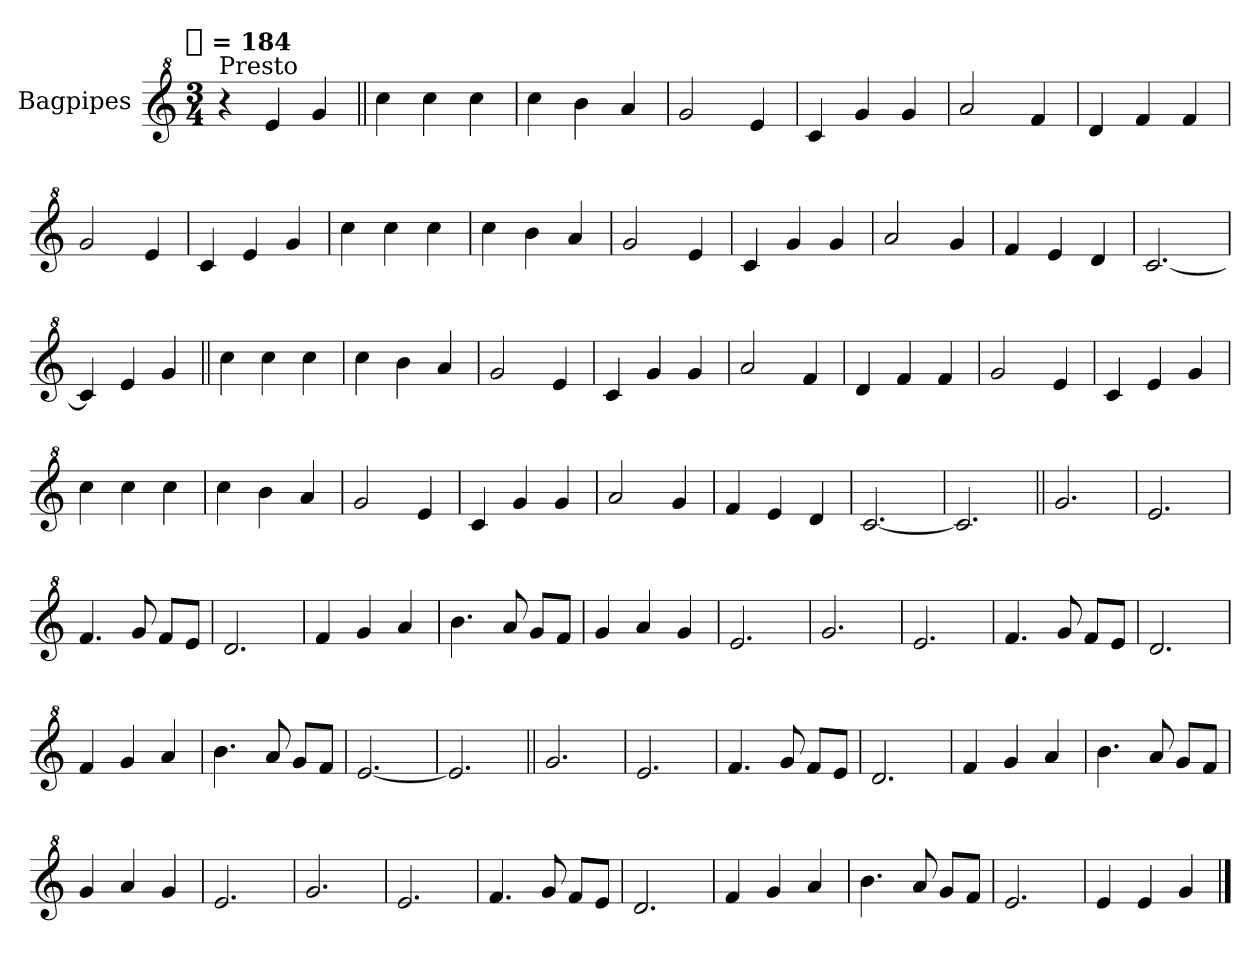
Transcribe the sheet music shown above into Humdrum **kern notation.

**kern
*part1
*staff1
*I"Bagpipes
*I'Bag
*clefG^2
*k[]
!!LO:TX:omd:t=[quarter] = 184
*M3/4
*MM184
=1
!LO:TX:a:t=Presto
4r
4ee
4gg
=||
4ccc
4ccc
4ccc
=
4ccc
4bb
4aa
=
2gg
4ee
=
4cc
4gg
4gg
=
2aa
4ff
=
4dd
4ff
4ff
=
2gg
4ee
=
4cc
4ee
4gg
=
4ccc
4ccc
4ccc
=
4ccc
4bb
4aa
=
2gg
4ee
=
4cc
4gg
4gg
=
2aa
4gg
=
4ff
4ee
4dd
=
[2.cc
=
4cc]
4ee
4gg
=||
4ccc
4ccc
4ccc
=
4ccc
4bb
4aa
=
2gg
4ee
=
4cc
4gg
4gg
=
2aa
4ff
=
4dd
4ff
4ff
=
2gg
4ee
=
4cc
4ee
4gg
=
4ccc
4ccc
4ccc
=
4ccc
4bb
4aa
=
2gg
4ee
=
4cc
4gg
4gg
=
2aa
4gg
=
4ff
4ee
4dd
=
[2.cc
=
2.cc]
=||
2.gg
=
2.ee
=
4.ff
8gg
8ffL
8eeJ
=
2.dd
=
4ff
4gg
4aa
=
4.bb
8aa
8ggL
8ffJ
=
4gg
4aa
4gg
=
2.ee
=
2.gg
=
2.ee
=
4.ff
8gg
8ffL
8eeJ
=
2.dd
=
4ff
4gg
4aa
=
4.bb
8aa
8ggL
8ffJ
=
[2.ee
=
2.ee]
=||
2.gg
=
2.ee
=
4.ff
8gg
8ffL
8eeJ
=
2.dd
=
4ff
4gg
4aa
=
4.bb
8aa
8ggL
8ffJ
=
4gg
4aa
4gg
=
2.ee
=
2.gg
=
2.ee
=
4.ff
8gg
8ffL
8eeJ
=
2.dd
=
4ff
4gg
4aa
=
4.bb
8aa
8ggL
8ffJ
=
2.ee
=
4ee
4ee
4gg
==
*-
